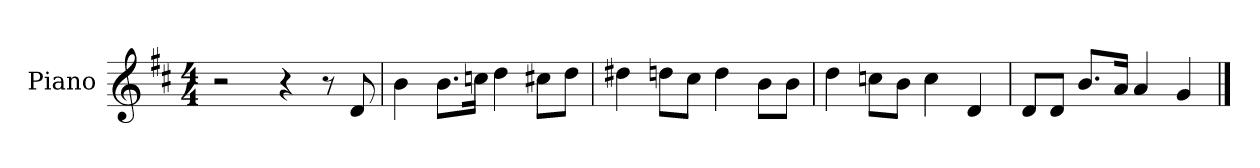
**kern
*part1
*staff1
*I"Piano
*I'P-no
*clefG2
*k[f#c#]
*M4/4
*MM90
=1
2r
4r
8r
8d/
=2
4b\
8.b\L
16ccn\Jk
4dd\
8cc#X\L
8dd\J
=3
4dd#X\
8ddn\L
8cc#\J
4dd\
8b\L
8b\J
=4
4dd\
8ccn\L
8b\J
4cc\
4d/
=5
8d/L
8d/J
8.b/L
16a/Jk
4a/
4g/
==
*-
